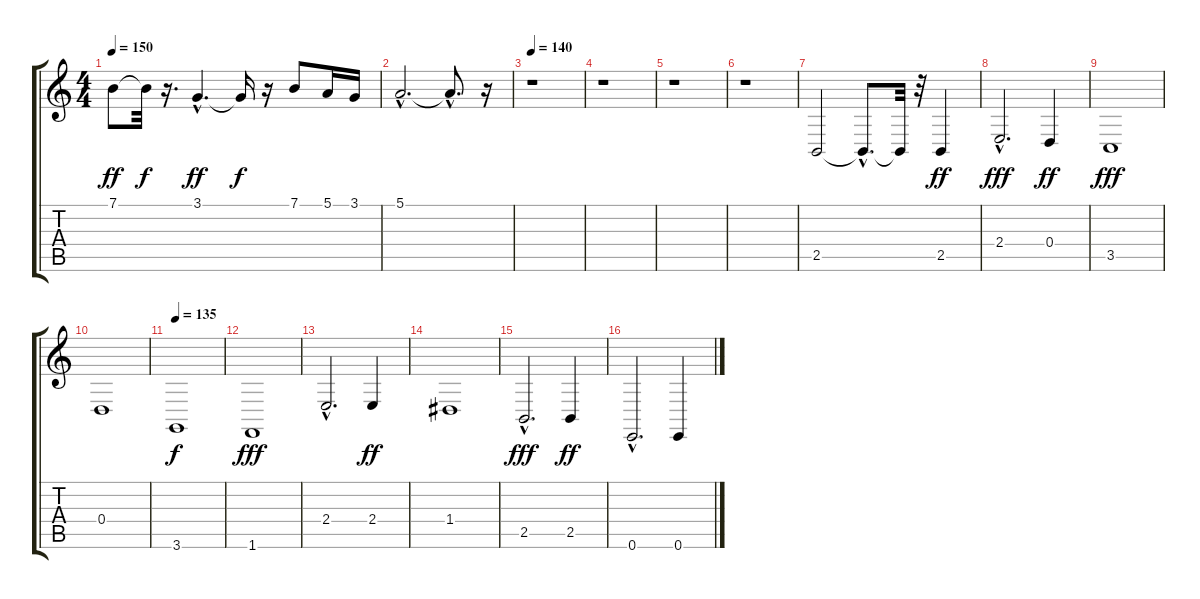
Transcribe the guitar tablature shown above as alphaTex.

\track "" {instrument stringensemble1}
\staff {score tabs}
\tuning (E4 B3 G3 D3 A2 E2) {hide}
\ts (4 4)
\tempo 150
\clef g2
\ks c
7.1.8{dy ff} 7.1{t}.32{dy f} r.16{d} 3.1{hac}.4{d dy ff} 3.1{t}.16{dy f} r.16 7.1.8 5.1.16 3.1.16 |
5.1{hac}.2{d} 5.1{hac t}.8{d} r.16 |
\tempo 140
r.1 |
r.1 |
r.1 |
r.1 |
2.5.2 2.5{hac t}.8{d} 2.5{t}.32 r.32 2.5.4{dy ff} |
2.4{hac}.2{d dy fff} 0.4.4{dy ff} |
3.5.1{dy fff} |
0.4.1 |
\tempo 135
3.6.1{dy f} |
1.6.1{dy fff} |
2.4{hac}.2{d} 2.4.4{dy ff} |
1.4.1 |
2.5{hac}.2{d dy fff} 2.5.4{dy ff} |
0.6{hac}.2{d} 0.6.4
